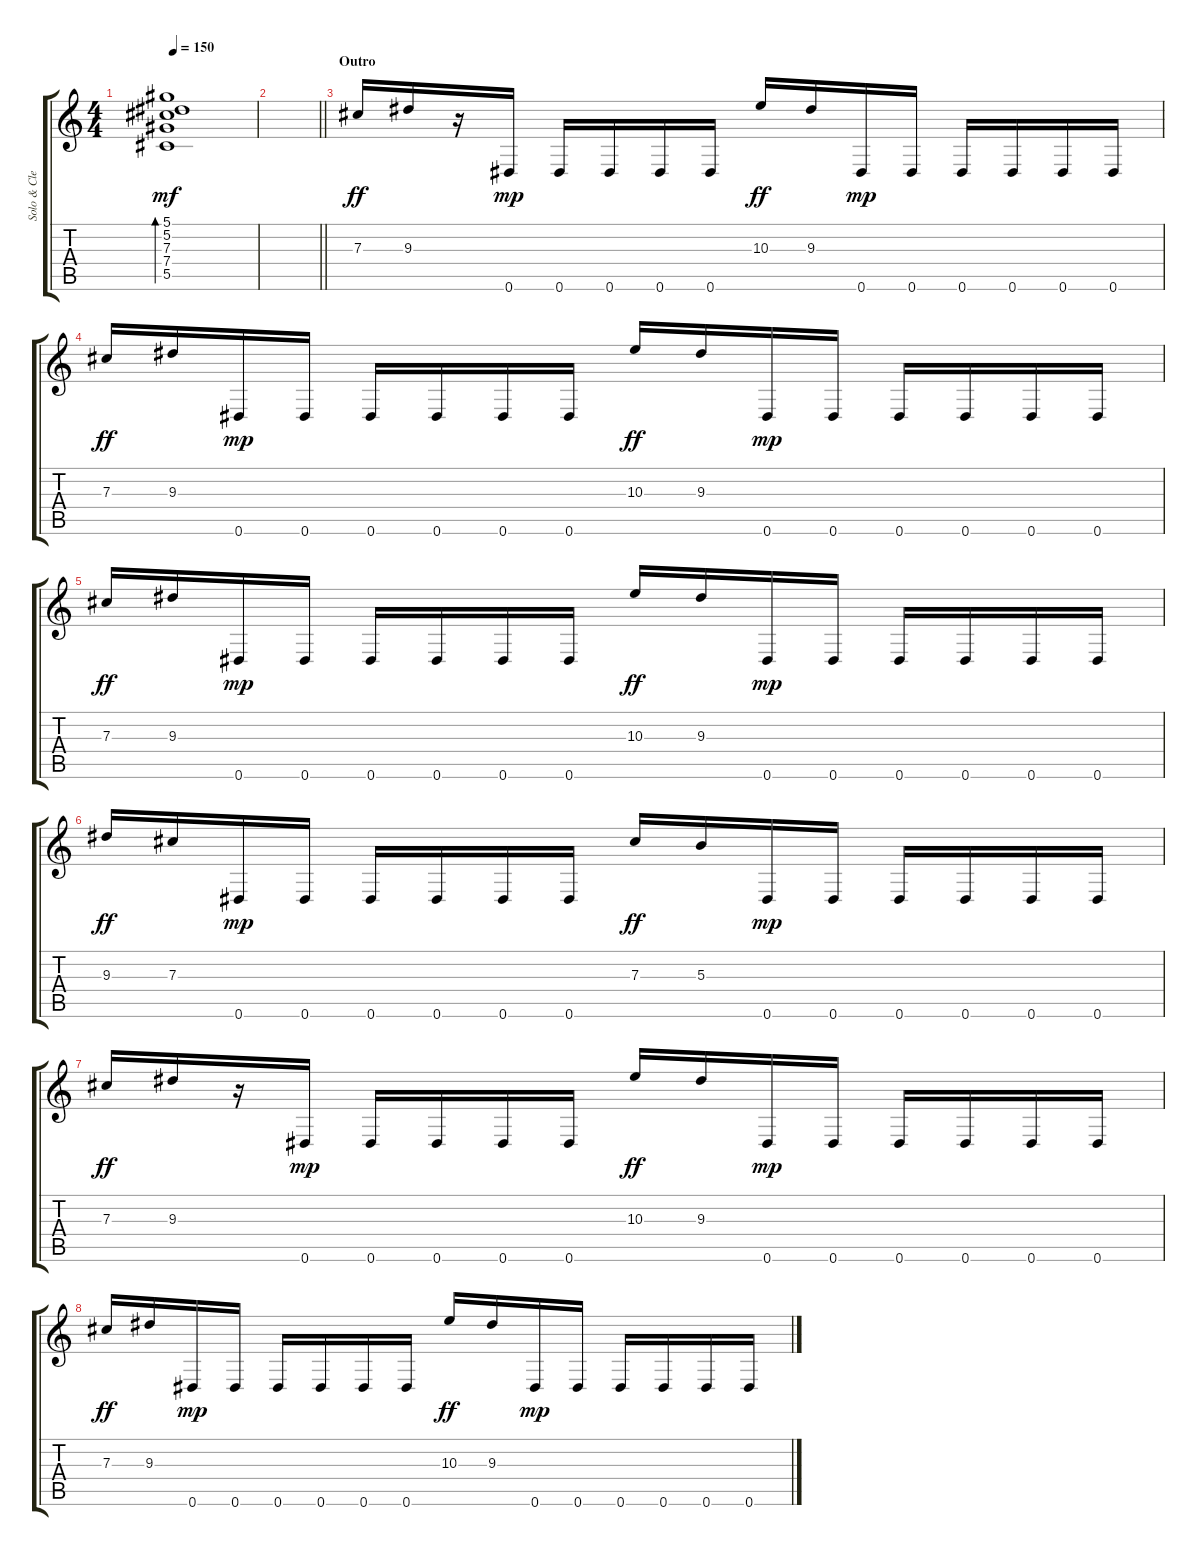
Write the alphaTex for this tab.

\track ("Solo & Clean" "Solo & Cle") {instrument distortionguitar}
\staff {score tabs}
\tuning (Eb4 Bb3 Gb3 Db3 Ab2 Eb2) {hide}
\ts (4 4)
\tempo 150
\clef g2
\ks c
(5.1 5.2 7.3 7.4 5.5).1{bd 480 dy mf} |
\barLineRight lightlight
|
\section ("" "Outro")
7.3.16{dy ff instrument distortionguitar} 9.3.16 r.16 0.6.16{dy mp} 0.6.16 0.6.16 0.6.16 0.6.16 10.3.16{dy ff} 9.3.16 0.6.16{dy mp} 0.6.16 0.6.16 0.6.16 0.6.16 0.6.16 |
7.3.16{dy ff} 9.3.16 0.6.16{dy mp} 0.6.16 0.6.16 0.6.16 0.6.16 0.6.16 10.3.16{dy ff} 9.3.16 0.6.16{dy mp} 0.6.16 0.6.16 0.6.16 0.6.16 0.6.16 |
7.3.16{dy ff} 9.3.16 0.6.16{dy mp} 0.6.16 0.6.16 0.6.16 0.6.16 0.6.16 10.3.16{dy ff} 9.3.16 0.6.16{dy mp} 0.6.16 0.6.16 0.6.16 0.6.16 0.6.16 |
9.3.16{dy ff} 7.3.16 0.6.16{dy mp} 0.6.16 0.6.16 0.6.16 0.6.16 0.6.16 7.3.16{dy ff} 5.3.16 0.6.16{dy mp} 0.6.16 0.6.16 0.6.16 0.6.16 0.6.16 |
7.3.16{dy ff instrument distortionguitar} 9.3.16 r.16 0.6.16{dy mp} 0.6.16 0.6.16 0.6.16 0.6.16 10.3.16{dy ff} 9.3.16 0.6.16{dy mp} 0.6.16 0.6.16 0.6.16 0.6.16 0.6.16 |
7.3.16{dy ff} 9.3.16 0.6.16{dy mp} 0.6.16 0.6.16 0.6.16 0.6.16 0.6.16 10.3.16{dy ff} 9.3.16 0.6.16{dy mp} 0.6.16 0.6.16 0.6.16 0.6.16 0.6.16
